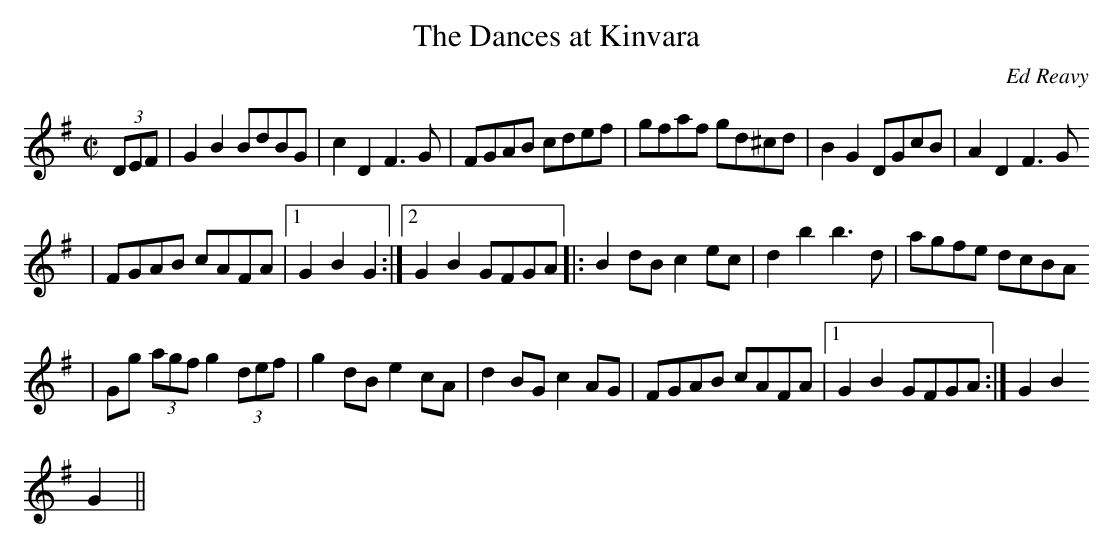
X:1
T:Dances at Kinvara, The
M:C|
L:1/8
C:Ed Reavy
K:G
(3DEF|G2 B2 BdBG|c2 D2 F3  G|FGAB cdef|gfaf gd^cd|B2 G2 DGcB|A2 D2 F3  G
|FGAB cAFA|1 G2 B2 G2 :|2 G2 B2 GFGA|:B2 dB c2 ec |d2 b2 b3  d|agfe dcBA
|Gg (3agf g2 (3def|g2 dB e2 cA|d2 BG c2 AG|FGAB cAFA|1G2 B2 GFGA :|G2 B2
 G2 ||
